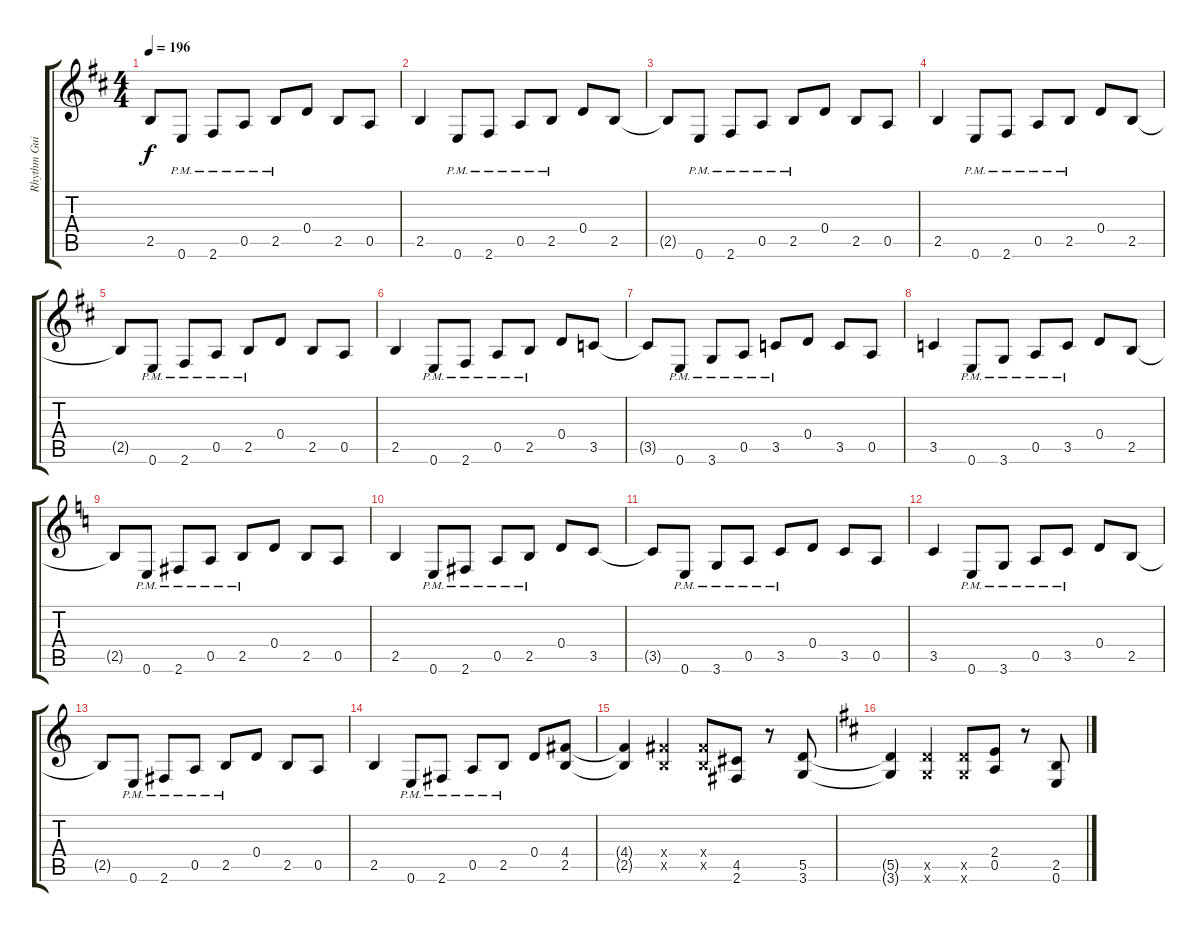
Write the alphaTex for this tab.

\track ("Rhythm Guitar (Friedman)" "Rhythm Gui") {instrument distortionguitar}
\staff {score tabs}
\tuning (E4 B3 G3 D3 A2 E2) {hide}
\ts (4 4)
\tempo 196
\clef g2
\ks d
2.5{t}.8{dy f} 0.6{pm}.8 2.6{pm}.8 0.5{pm}.8 2.5{pm}.8 0.4.8 2.5.8 0.5.8 |
2.5.4 0.6{pm}.8 2.6{pm}.8 0.5{pm}.8 2.5{pm}.8 0.4.8 2.5.8 |
2.5{t}.8 0.6{pm}.8 2.6{pm}.8 0.5{pm}.8 2.5{pm}.8 0.4.8 2.5.8 0.5.8 |
2.5.4 0.6{pm}.8 2.6{pm}.8 0.5{pm}.8 2.5{pm}.8 0.4.8 2.5.8 |
2.5{t}.8 0.6{pm}.8 2.6{pm}.8 0.5{pm}.8 2.5{pm}.8 0.4.8 2.5.8 0.5.8 |
2.5.4 0.6{pm}.8 2.6{pm}.8 0.5{pm}.8 2.5{pm}.8 0.4.8 3.5.8 |
3.5{t}.8 0.6{pm}.8 3.6{pm}.8 0.5{pm}.8 3.5{pm}.8 0.4.8 3.5.8 0.5.8 |
3.5.4 0.6{pm}.8 3.6{pm}.8 0.5{pm}.8 3.5{pm}.8 0.4.8 2.5.8 |
\ks c
2.5{t}.8 0.6{pm}.8 2.6{pm}.8 0.5{pm}.8 2.5{pm}.8 0.4.8 2.5.8 0.5.8 |
2.5.4 0.6{pm}.8 2.6{pm}.8 0.5{pm}.8 2.5{pm}.8 0.4.8 3.5.8 |
3.5{t}.8 0.6{pm}.8 3.6{pm}.8 0.5{pm}.8 3.5{pm}.8 0.4.8 3.5.8 0.5.8 |
3.5.4 0.6{pm}.8 3.6{pm}.8 0.5{pm}.8 3.5{pm}.8 0.4.8 2.5.8 |
2.5{t}.8 0.6{pm}.8 2.6{pm}.8 0.5{pm}.8 2.5{pm}.8 0.4.8 2.5.8 0.5.8 |
2.5.4 0.6{pm}.8 2.6{pm}.8 0.5{pm}.8 2.5{pm}.8 0.4.8 (4.4 2.5).8 |
(4.4{t} 2.5{t}).4 (4.4{x} 2.5{x}).4 (4.4{x} 2.5{x}).8 (4.5 2.6).8 r.8 (5.5 3.6).8 |
\ks d
(5.5{t} 3.6{t}).4 (5.5{x} 3.6{x}).4 (5.5{x} 3.6{x}).8 (2.4 0.5).8 r.8 (2.5 0.6).8
